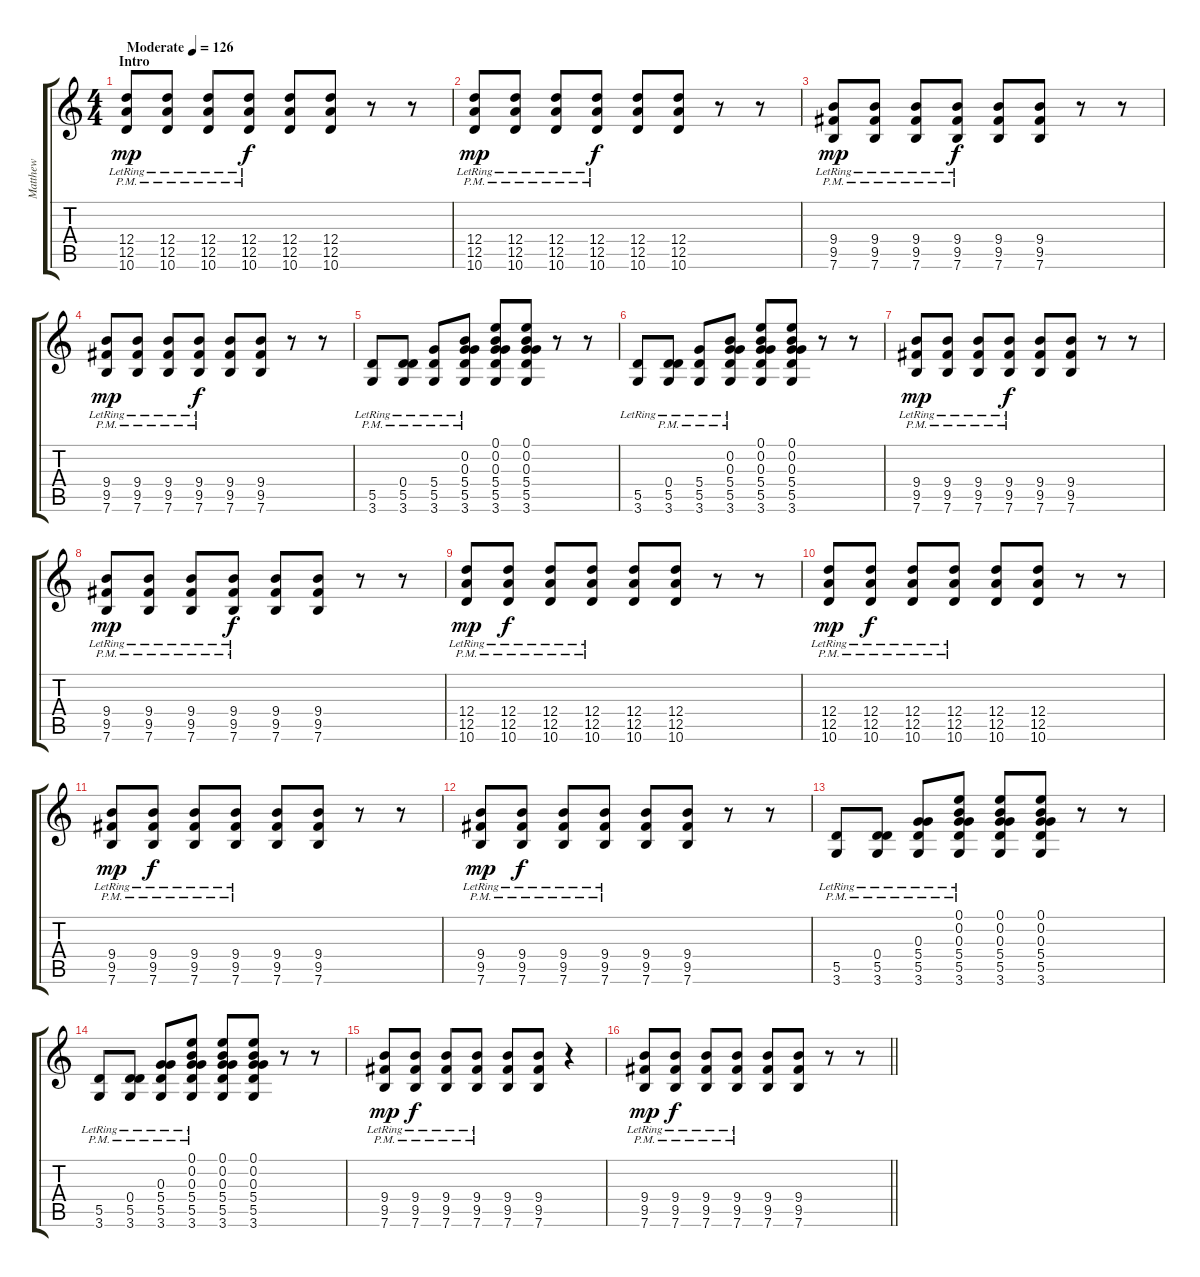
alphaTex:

\track ("Matthew" "Matthew") {instrument distortionguitar}
\staff {score tabs}
\tuning (E4 B3 G3 D3 A2 E2) {hide}
\ts (4 4)
\section ("" "Intro")
\tempo (126 "Moderate")
\clef g2
\ks c
(12.4 12.5{pm} 10.6{lr}).8{dy mp instrument distortionguitar} (12.4{pm} 12.5{pm lr} 10.6{lr}).8 (12.4{pm lr} 12.5{pm lr} 10.6{lr}).8 (12.4{pm} 12.5{pm lr} 10.6{pm}).8{dy f} (12.4 12.5 10.6).8 (12.4 12.5 10.6).8 r.8 r.8 |
(12.4 12.5{pm} 10.6{lr}).8{dy mp} (12.4{pm} 12.5{pm lr} 10.6{lr}).8 (12.4{pm lr} 12.5{pm lr} 10.6{lr}).8 (12.4{pm} 12.5{pm lr} 10.6{pm}).8{dy f} (12.4 12.5 10.6).8 (12.4 12.5 10.6).8 r.8 r.8 |
(9.4 9.5{pm} 7.6{pm lr}).8{dy mp} (9.4{pm} 9.5{pm} 7.6{pm lr}).8 (9.4{pm} 9.5{pm} 7.6{pm lr}).8 (9.4{pm} 9.5{pm} 7.6{pm lr}).8{dy f} (9.4 9.5 7.6).8 (9.4 9.5 7.6).8 r.8 r.8 |
(9.4 9.5{pm} 7.6{pm lr}).8{dy mp} (9.4{pm} 9.5{pm} 7.6{pm lr}).8 (9.4{pm} 9.5{pm} 7.6{pm lr}).8 (9.4{pm} 9.5{pm} 7.6{pm lr}).8{dy f} (9.4 9.5 7.6).8 (9.4 9.5 7.6).8 r.8 r.8 |
(5.5{lr} 3.6{pm lr}).8 (0.4{pm lr} 5.5{pm} 3.6{pm lr}).8 (5.4{pm lr} 5.5{pm} 3.6{pm lr}).8 (0.2{pm lr} 0.3 5.4{pm lr} 5.5{pm} 3.6{pm lr}).8 (0.1 0.2 0.3 5.4 5.5 3.6).8 (0.1 0.2 0.3 5.4 5.5 3.6).8 r.8 r.8 |
(5.5{lr} 3.6).8 (0.4{pm lr} 5.5{pm lr} 3.6{pm lr}).8 (5.4{pm lr} 5.5{pm lr} 3.6{pm lr}).8 (0.2{pm} 0.3{pm lr} 5.4{pm lr} 5.5{pm lr} 3.6{pm lr}).8 (0.1 0.2 0.3 5.4 5.5 3.6).8 (0.1 0.2 0.3 5.4 5.5 3.6).8 r.8 r.8 |
(9.4 9.5{pm} 7.6{pm lr}).8{dy mp} (9.4{pm} 9.5{pm} 7.6{pm lr}).8 (9.4{pm} 9.5{pm} 7.6{pm lr}).8 (9.4{pm} 9.5{pm} 7.6{pm lr}).8{dy f} (9.4 9.5 7.6).8 (9.4 9.5 7.6).8 r.8 r.8 |
(9.4 9.5{pm} 7.6{pm lr}).8{dy mp} (9.4{pm} 9.5{pm} 7.6{pm lr}).8 (9.4{pm} 9.5{pm} 7.6{pm lr}).8 (9.4{pm} 9.5{pm} 7.6{pm lr}).8{dy f} (9.4 9.5 7.6).8 (9.4 9.5 7.6).8 r.8 r.8 |
(12.4 12.5{pm} 10.6{pm lr}).8{dy mp} (12.4{pm} 12.5{pm lr} 10.6{pm lr}).8{dy f} (12.4{pm} 12.5{pm} 10.6{pm lr}).8 (12.4{pm lr} 12.5{pm lr} 10.6{pm lr}).8 (12.4 12.5 10.6).8 (12.4 12.5 10.6).8 r.8 r.8 |
(12.4 12.5{pm} 10.6{pm lr}).8{dy mp} (12.4{pm} 12.5{pm} 10.6{pm lr}).8{dy f} (12.4{pm lr} 12.5{pm lr} 10.6{pm lr}).8 (12.4{pm} 12.5{pm lr} 10.6{pm lr}).8 (12.4 12.5 10.6).8 (12.4 12.5 10.6).8 r.8 r.8 |
(9.4 9.5{pm lr} 7.6{pm}).8{dy mp} (9.4{pm} 9.5{pm lr} 7.6{pm}).8{dy f} (9.4{pm} 9.5{pm lr} 7.6{pm}).8 (9.4{pm} 9.5{pm lr} 7.6{pm lr}).8 (9.4 9.5 7.6).8 (9.4 9.5 7.6).8 r.8 r.8 |
(9.4 9.5{pm} 7.6{pm lr}).8{dy mp} (9.4{pm} 9.5{pm} 7.6{pm lr}).8{dy f} (9.4{pm} 9.5{pm} 7.6{pm lr}).8 (9.4{pm} 9.5{pm} 7.6{pm lr}).8 (9.4 9.5 7.6).8 (9.4 9.5 7.6).8 r.8 r.8 |
(5.5{lr} 3.6{pm}).8 (0.4{pm} 5.5{pm} 3.6{pm lr}).8 (0.3 5.4{pm} 5.5{pm} 3.6{pm lr}).8 (0.1 0.2 0.3 5.4{pm} 5.5{pm} 3.6{pm lr}).8 (0.1 0.2 0.3 5.4 5.5 3.6).8 (0.1 0.2 0.3 5.4 5.5 3.6).8 r.8 r.8 |
(5.5 3.6{pm lr}).8 (0.4{pm} 5.5{pm} 3.6{pm lr}).8 (0.3 5.4{pm} 5.5{pm} 3.6{pm lr}).8 (0.1 0.2{pm} 0.3{pm} 5.4{pm} 5.5{pm} 3.6{pm lr}).8 (0.1 0.2 0.3 5.4 5.5 3.6).8 (0.1 0.2 0.3 5.4 5.5 3.6).8 r.8 r.8 |
(9.4 9.5{pm} 7.6{pm lr}).8{dy mp} (9.4{pm} 9.5{pm} 7.6{pm lr}).8{dy f} (9.4{pm} 9.5{pm} 7.6{pm lr}).8 (9.4{pm} 9.5{pm} 7.6{pm lr}).8 (9.4 9.5 7.6).8 (9.4 9.5 7.6).8 r.4 |
\barLineRight lightlight
(9.4 9.5{pm} 7.6{pm lr}).8{dy mp} (9.4{pm} 9.5{pm} 7.6{pm lr}).8{dy f} (9.4{pm} 9.5{pm} 7.6{pm lr}).8 (9.4{pm} 9.5{pm} 7.6{pm lr}).8 (9.4 9.5 7.6).8 (9.4 9.5 7.6).8 r.8 r.8
